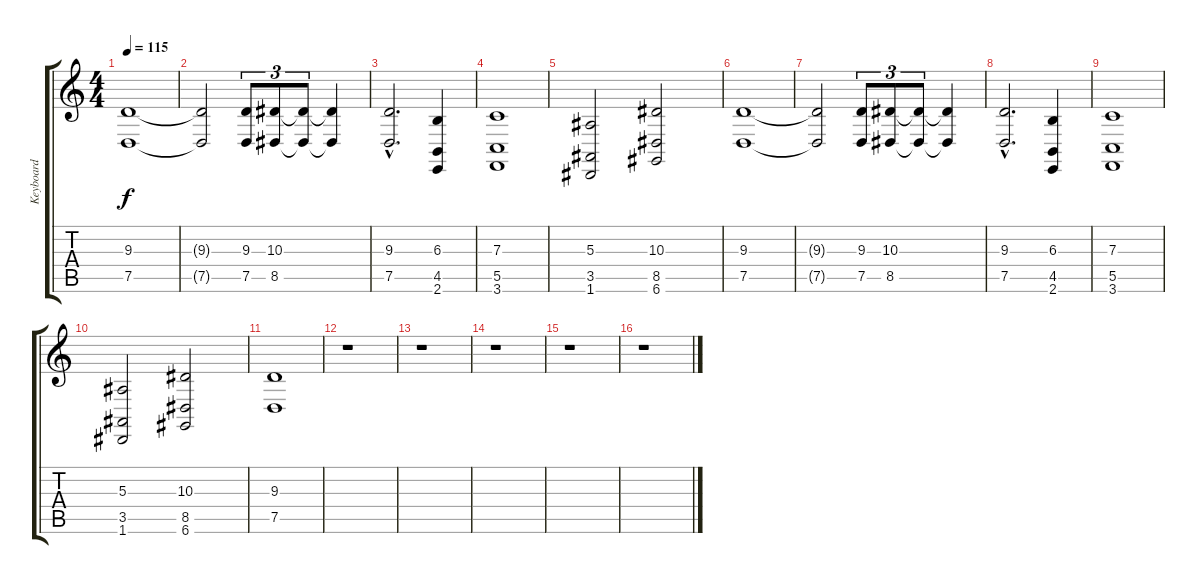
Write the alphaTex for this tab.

\track ("Keyboard" "Keyboard") {instrument choiraahs}
\staff {score tabs}
\tuning (D4 A3 F3 C3 G2 D2) {hide}
\ts (4 4)
\tempo 115
\clef g2
\ks c
(9.3 7.5).1{dy f} |
(9.3{t} 7.5{t}).2 (9.3 7.5).8{tu (3 2)} (10.3 8.5).8{tu (3 2)} (10.3{t} 8.5{t}).8{tu (3 2)} (10.3{t} 8.5{t}).4 |
(9.3{hac} 7.5{hac}).2{d} (6.3 4.5 2.6).4 |
(7.3 5.5 3.6).1 |
(5.3 3.5 1.6).2 (10.3 8.5 6.6).2 |
(9.3 7.5).1 |
(9.3{t} 7.5{t}).2 (9.3 7.5).8{tu (3 2)} (10.3 8.5).8{tu (3 2)} (10.3{t} 8.5{t}).8{tu (3 2)} (10.3{t} 8.5{t}).4 |
(9.3{hac} 7.5{hac}).2{d} (6.3 4.5 2.6).4 |
(7.3 5.5 3.6).1 |
(5.3 3.5 1.6).2 (10.3 8.5 6.6).2 |
(9.3 7.5).1 |
r.1 |
r.1 |
r.1 |
r.1 |
r.1
